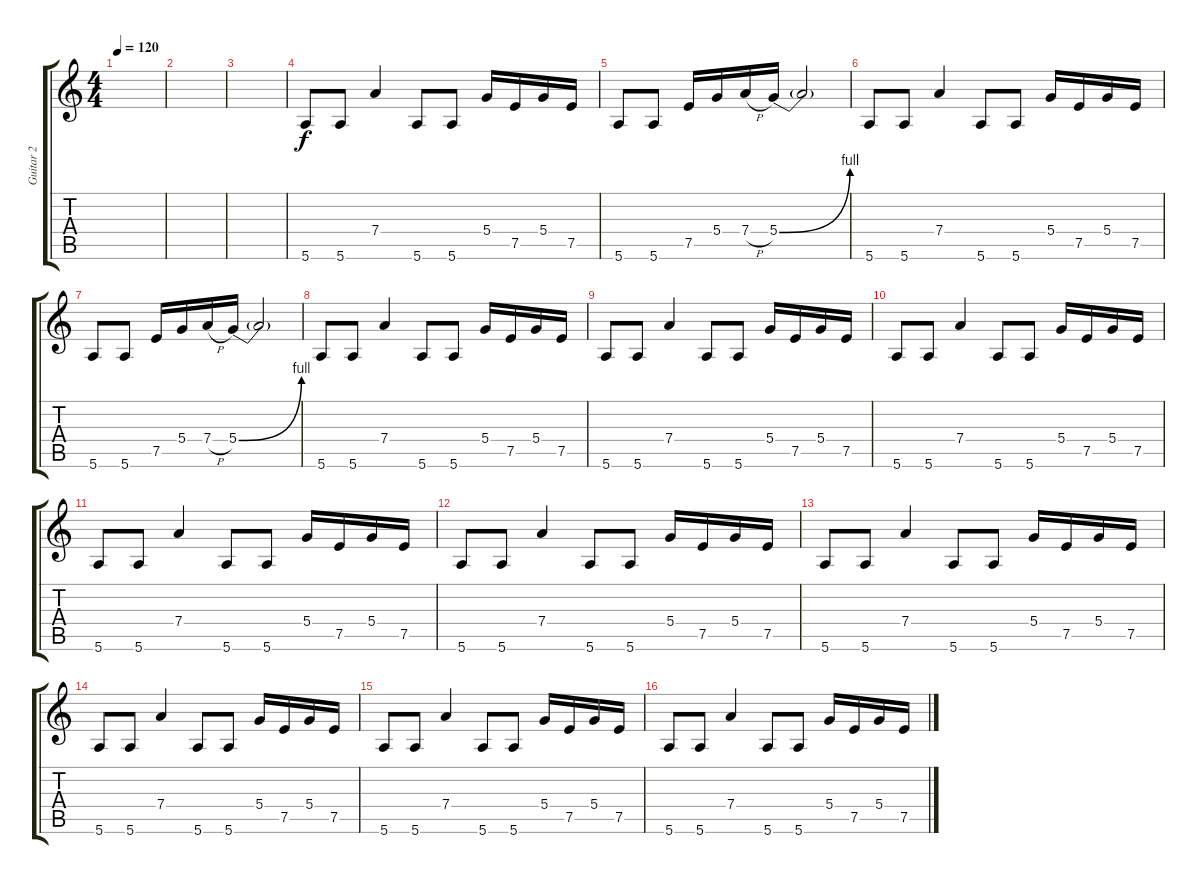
\track ("Guitar 2" "Guitar 2") {instrument overdrivenguitar}
\staff {score tabs}
\tuning (E4 B3 G3 D3 A2 E2) {hide}
\ts (4 4)
\tempo 120
\clef g2
\ks c
|
|
|
5.6.8 5.6.8 7.4.4 5.6.8 5.6.8 5.4.16 7.5.16 5.4.16 7.5.16 |
5.6.8 5.6.8 7.5.16 5.4.16 7.4{h}.16 5.4{be (bend 0 0 60 4)}.16 5.4{t}.2 |
5.6.8 5.6.8 7.4.4 5.6.8 5.6.8 5.4.16 7.5.16 5.4.16 7.5.16 |
5.6.8 5.6.8 7.5.16 5.4.16 7.4{h}.16 5.4{be (bend 0 0 60 4)}.16 5.4{t}.2 |
5.6.8 5.6.8 7.4.4 5.6.8 5.6.8 5.4.16 7.5.16 5.4.16 7.5.16 |
5.6.8 5.6.8 7.4.4 5.6.8 5.6.8 5.4.16 7.5.16 5.4.16 7.5.16 |
5.6.8 5.6.8 7.4.4 5.6.8 5.6.8 5.4.16 7.5.16 5.4.16 7.5.16 |
5.6.8 5.6.8 7.4.4 5.6.8 5.6.8 5.4.16 7.5.16 5.4.16 7.5.16 |
5.6.8 5.6.8 7.4.4 5.6.8 5.6.8 5.4.16 7.5.16 5.4.16 7.5.16 |
5.6.8 5.6.8 7.4.4 5.6.8 5.6.8 5.4.16 7.5.16 5.4.16 7.5.16 |
5.6.8 5.6.8 7.4.4 5.6.8 5.6.8 5.4.16 7.5.16 5.4.16 7.5.16 |
5.6.8 5.6.8 7.4.4 5.6.8 5.6.8 5.4.16 7.5.16 5.4.16 7.5.16 |
5.6.8 5.6.8 7.4.4 5.6.8 5.6.8 5.4.16 7.5.16 5.4.16 7.5.16
